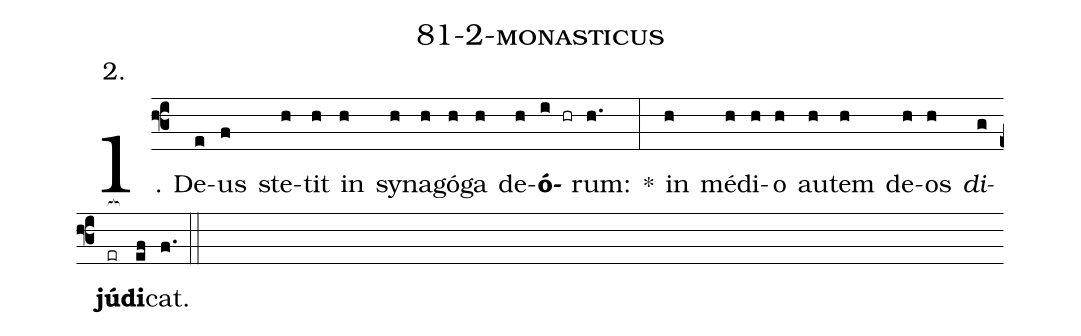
name: 81-2-monasticus;
annotation: 2.;
%%
(f3)1. De(e)us(f) ste(h)tit(h) in(h) sy(h)na(h)gó(h)ga(h) de(h)<b>ó</b>(i hr)rum:(h.) *(:) in(h) mé(h)di(h)o(h) au(h)tem(h) de(h)os(h) <i>di</i>(g)<b>jú</b>(er[ocb:1{])<b>di</b>(ef[ocb:0}])cat.(f.) (::)
